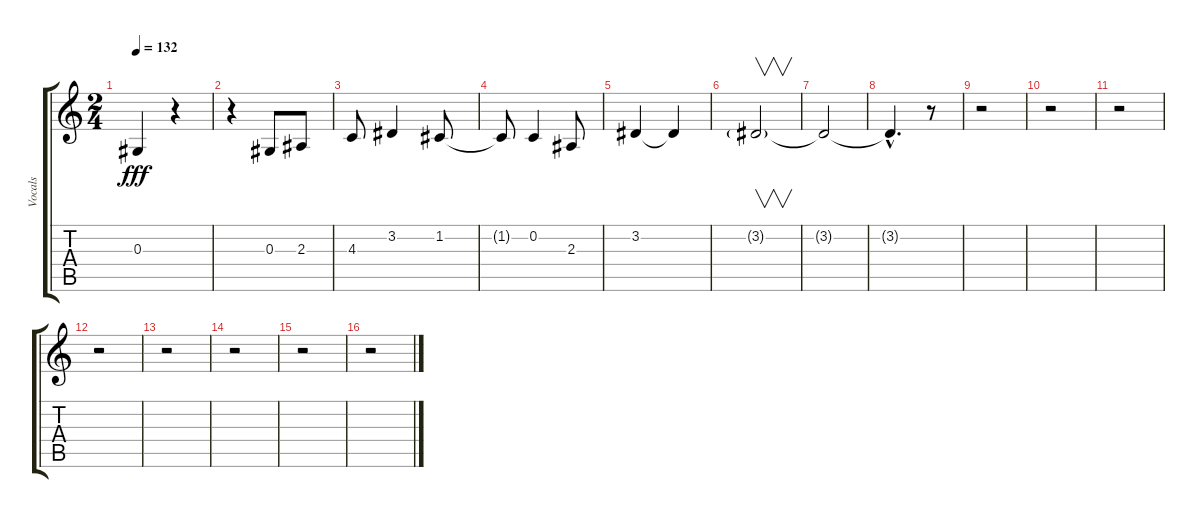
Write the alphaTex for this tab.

\track ("Vocals" "Vocals") {instrument tenorsax}
\staff {score tabs}
\tuning (F4 C4 Ab3 Eb3 Bb2 F2) {hide}
\ts (2 4)
\tempo 132
\clef g2
\ks c
0.3{t}.4{dy fff} r.4 |
r.4 0.3.8 2.3.8 |
4.3.8 3.2.4 1.2.8 |
1.2{t}.8 0.2.4 2.3.8 |
3.2.4 3.2{t}.4 |
3.2{g}.2{v} |
3.2{t}.2 |
3.2{hac t}.4{d} r.8 |
r.2 |
r.2 |
r.2 |
r.2 |
r.2 |
r.2 |
r.2 |
r.2
